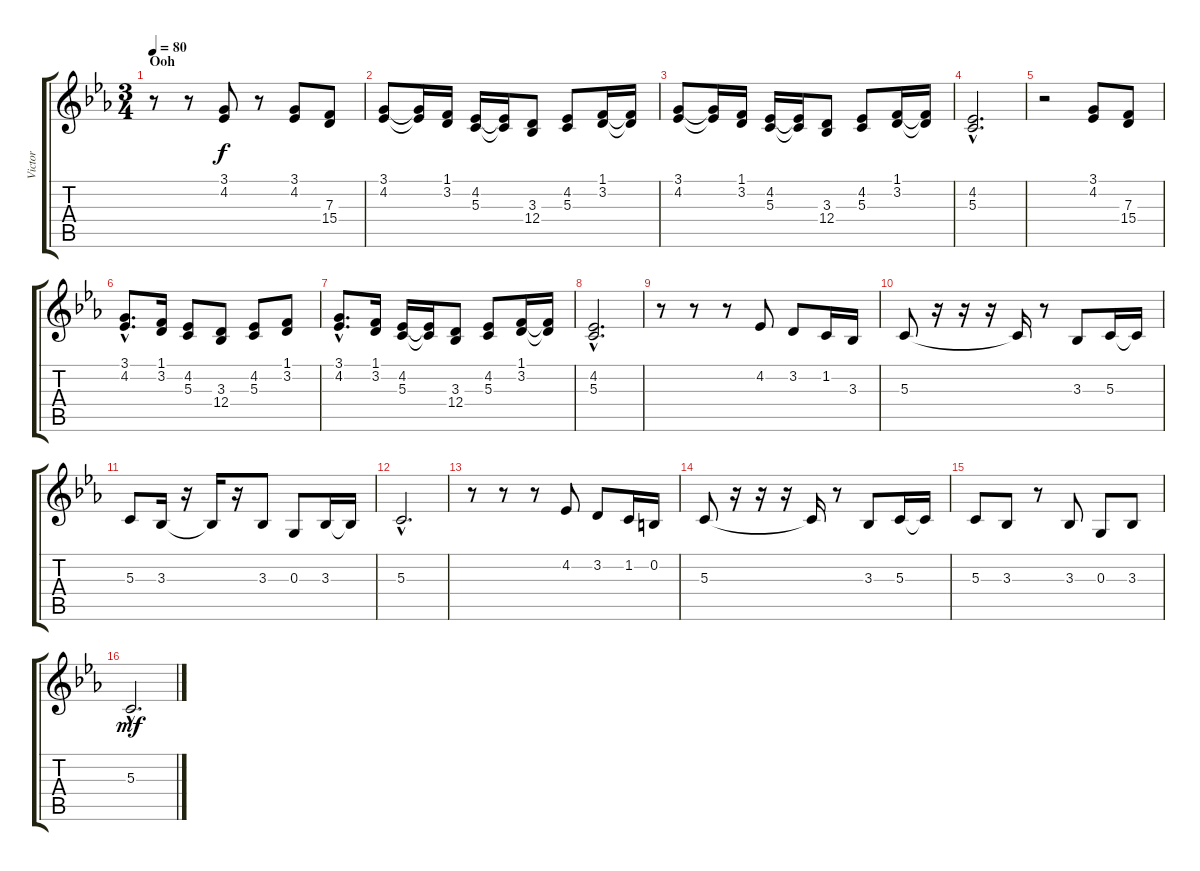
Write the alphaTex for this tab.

\track ("Victor" "Victor") {instrument lead6voice}
\staff {score tabs}
\tuning (E4 B3 G3 D3 A2 E2) {hide}
\ts (3 4)
\section ("" "Ooh")
\tempo 80
\clef g2
\ks eb
r.8{dy f} r.8 (3.1{t} 4.2{t}).8 r.8 (3.1 4.2).8 (7.3 15.4).8 |
(3.1 4.2).8 (3.1{t} 4.2{t}).16 (1.1 3.2).16 (4.2 5.3).16 (4.2{t} 5.3{t}).16 (3.3 12.4).8 (4.2 5.3).8 (1.1 3.2).16 (1.1{t} 3.2{t}).16 |
(3.1 4.2).8 (3.1{t} 4.2{t}).16 (1.1 3.2).16 (4.2 5.3).16 (4.2{t} 5.3{t}).16 (3.3 12.4).8 (4.2 5.3).8 (1.1 3.2).16 (1.1{t} 3.2{t}).16 |
(4.2{hac} 5.3{hac}).2{d} |
r.2 (3.1 4.2).8 (7.3 15.4).8 |
(3.1{hac} 4.2{hac}).8{d} (1.1 3.2).16 (4.2 5.3).8 (3.3 12.4).8 (4.2 5.3).8 (1.1 3.2).8 |
(3.1{hac} 4.2{hac}).8{d} (1.1 3.2).16 (4.2 5.3).16 (4.2{t} 5.3{t}).16 (3.3 12.4).8 (4.2 5.3).8 (1.1 3.2).16 (1.1{t} 3.2{t}).16 |
(4.2{hac} 5.3{hac}).2{d} |
r.8 r.8 r.8 4.2.8 3.2.8 1.2.16 3.3.16 |
5.3.8 r.16 r.16 r.16 5.3{t}.16 r.8 3.3.8 5.3.16 5.3{t}.16 |
5.3.8 3.3.16 r.16 3.3{t}.16 r.16 3.3.8 0.3.8 3.3.16 3.3{t}.16 |
5.3{hac}.2{d} |
r.8 r.8 r.8 4.2.8 3.2.8 1.2.16 0.2.16 |
5.3.8 r.16 r.16 r.16 5.3{t}.16 r.8 3.3.8 5.3.16 5.3{t}.16 |
5.3.8 3.3.8 r.8 3.3.8 0.3.8 3.3.8 |
5.3{hac}.2{d dy mf}
